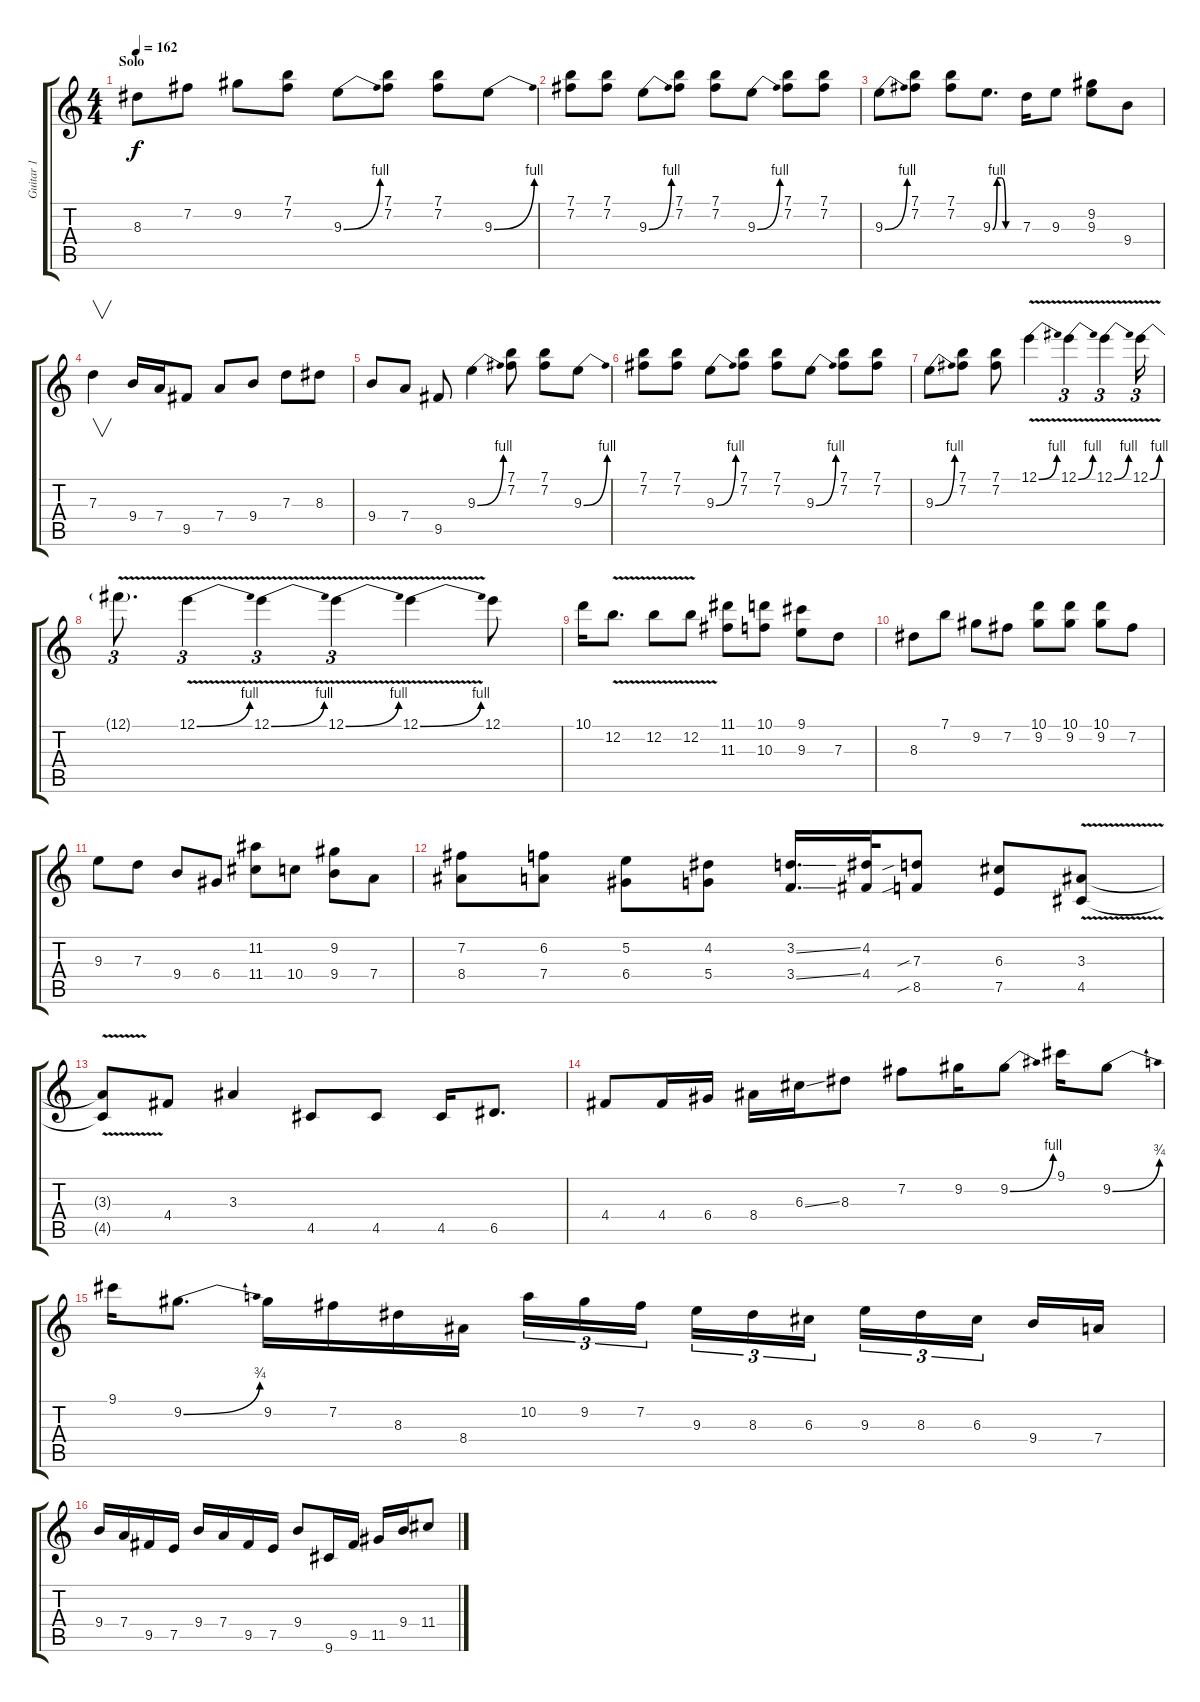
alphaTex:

\track ("Guitar 1" "Guitar 1") {instrument distortionguitar}
\staff {score tabs}
\tuning (E4 B3 G3 D3 A2 E2) {hide}
\ts (4 4)
\section ("" "Solo")
\tempo 162
\clef g2
\ks c
8.3.8{dy f} 7.2.8 9.2.8 (7.1 7.2).8 9.3{be (bend 0 0 60 4)}.8 (7.1 7.2).8 (7.1 7.2).8 9.3{be (bend 0 0 60 4)}.8 |
(7.1 7.2).8 (7.1 7.2).8 9.3{be (bend 0 0 60 4)}.8 (7.1 7.2).8 (7.1 7.2).8 9.3{be (bend 0 0 60 4)}.8 (7.1 7.2).8 (7.1 7.2).8 |
9.3{be (bend 0 0 60 4)}.8 (7.1 7.2).8 (7.1 7.2).8 9.3{be (custom 0 0 10 4 20 4 30 0 60 0)}.8{d} 7.3.16 9.3.8 (9.2 9.3).8 9.4.8 |
7.3.4{v} 9.4.16 7.4.16 9.5.8 7.4.8 9.4.8 7.3.8 8.3.8 |
9.4.8 7.4.8 9.5.8 9.3{be (bend 0 0 60 4)}.4 (7.1 7.2).8 (7.1 7.2).8 9.3{be (bend 0 0 60 4)}.8 |
(7.1 7.2).8 (7.1 7.2).8 9.3{be (bend 0 0 60 4)}.8 (7.1 7.2).8 (7.1 7.2).8 9.3{be (bend 0 0 60 4)}.8 (7.1 7.2).8 (7.1 7.2).8 |
9.3{be (bend 0 0 60 4)}.8 (7.1 7.2).8 (7.1 7.2).8 12.1{be (bend 0 0 60 4) v}.4 12.1{be (bend 0 0 60 4) v}.4{tu (3 2)} 12.1{be (bend 0 0 60 4) v}.4{tu (3 2)} 12.1{be (bend 0 0 60 4) v}.16{tu (3 2)} |
12.1{t}.8{d tu (3 2)} 12.1{be (bend 0 0 60 4) v}.4{tu (3 2)} 12.1{be (bend 0 0 60 4) v}.4{tu (3 2)} 12.1{be (bend 0 0 60 4) v}.4{tu (3 2)} 12.1{be (bend 0 0 60 4) v}.4 12.1.8 |
10.1.16 12.2{v}.8{d} 12.2{v}.8 12.2{v}.8 (11.1 11.3).8 (10.1 10.3).8 (9.1 9.3).8 7.3.8 |
8.3.8 7.1.8 9.2.8 7.2.8 (10.1 9.2).8 (10.1 9.2).8 (10.1 9.2).8 7.2.8 |
9.3.8 7.3.8 9.4.8 6.4.8 (11.2 11.4).8 10.4.8 (9.2 9.4).8 7.4.8 |
(7.2 8.4).8 (6.2 7.4).8 (5.2 6.4).8 (4.2 5.4).8 (3.2{ss} 3.4{ss}).16{d} (4.2 4.4).32 (7.3{sib} 8.5{sib}).8 (6.3 7.5).8 (3.3{v} 4.5{v}).8 |
(3.3{t} 4.5{t}).8 4.4.8 3.3.4 4.5.8 4.5.8 4.5.16 6.5.8{d} |
4.4.8 4.4.16 6.4.16 8.4.16 6.3{ss}.16 8.3.8 7.2.8 9.2.16 9.2{be (bend 0 0 60 4)}.8 9.1.16 9.2{be (bend 0 0 60 3)}.8 |
9.1.16 9.2{be (bend 0 0 60 3)}.8{d} 9.2.16 7.2.16 8.3.16 8.4.16 10.2.16{tu (3 2)} 9.2.16{tu (3 2)} 7.2.16{tu (3 2) beam splitsecondary} 9.3.16{tu (3 2)} 8.3.16{tu (3 2)} 6.3.16{tu (3 2)} 9.3.16{tu (3 2)} 8.3.16{tu (3 2)} 6.3.16{tu (3 2) beam splitsecondary} 9.4.16 7.4.16 |
9.4.16 7.4.16 9.5.16 7.5.16 9.4.16 7.4.16 9.5.16 7.5.16 9.4.8 9.6.16 9.5.16 11.5.16 9.4.16 11.4.8
